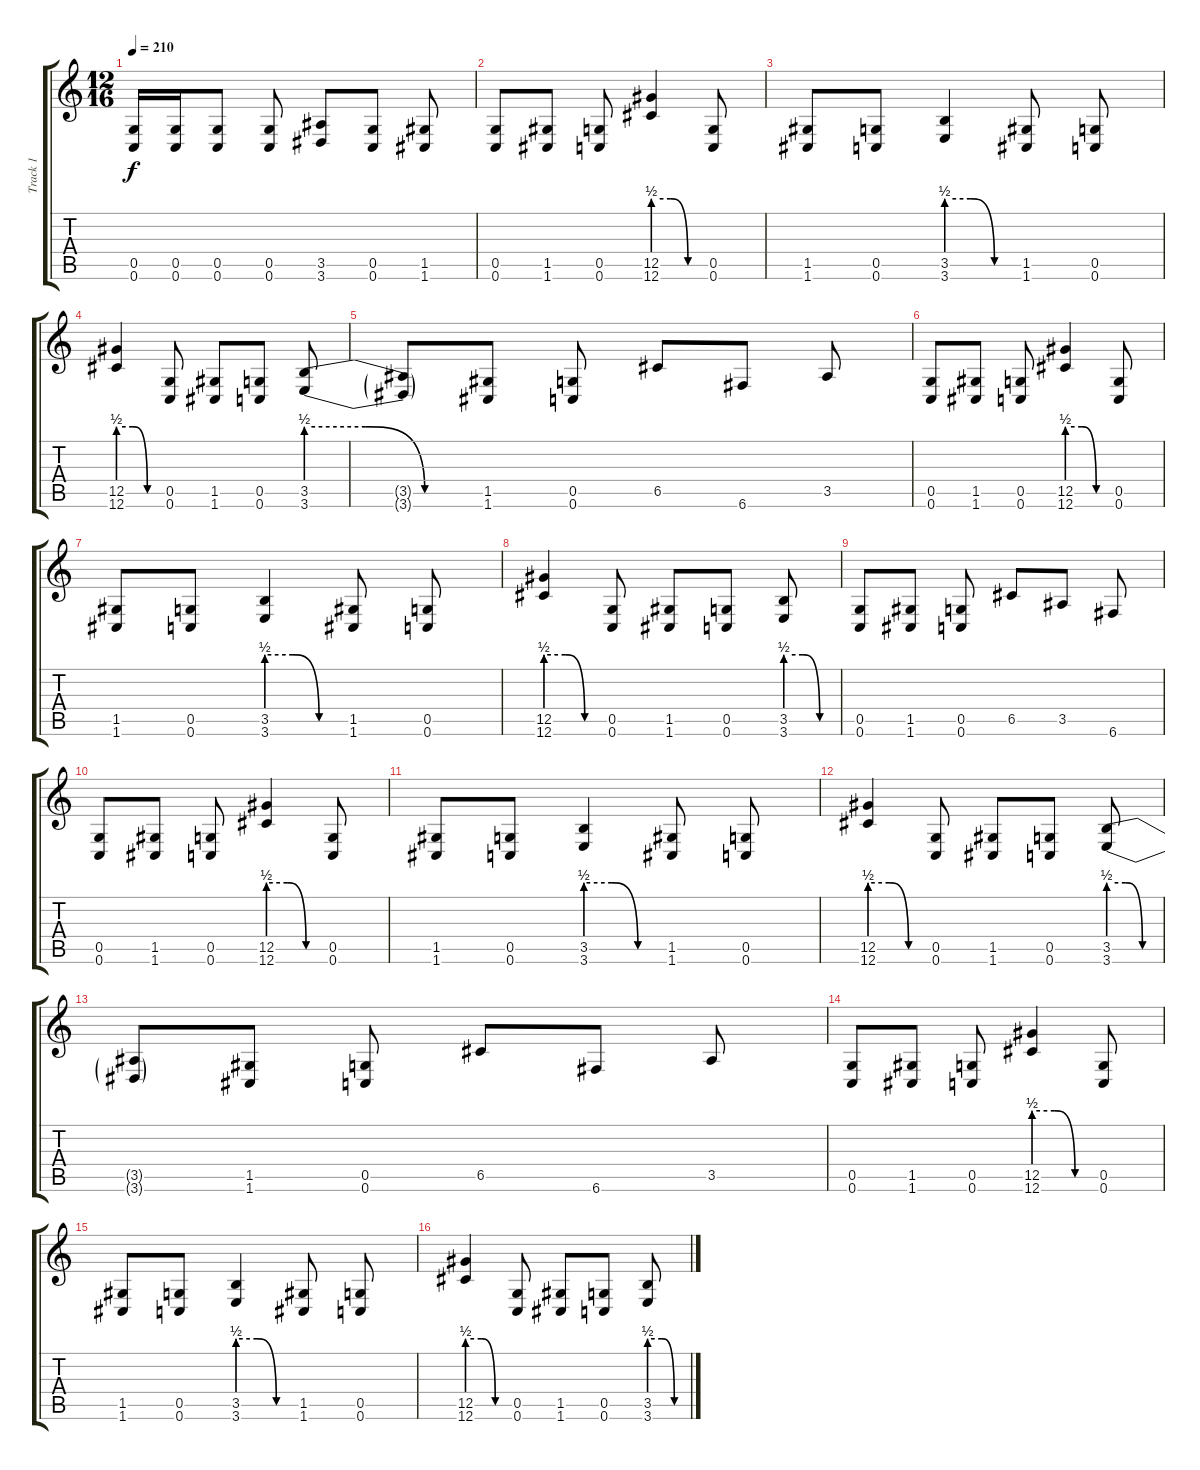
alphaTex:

\track ("Track 1" "Track 1") {instrument overdrivenguitar}
\staff {score tabs}
\tuning (D4 A3 F3 C3 G2 C2) {hide}
\ts (12 16)
\tempo 210
\clef g2
\ks c
(0.5 0.6).16{dy f} (0.5 0.6).16 (0.5 0.6).8 (0.5 0.6).8 (3.5 3.6).8 (0.5 0.6).8 (1.5 1.6).8 |
(0.5 0.6).8 (1.5 1.6).8 (0.5 0.6).8 (12.5{be (custom 0 2 20 2 40 0 60 0)} 12.6{be (custom 0 2 20 2 40 0 60 0)}).4 (0.5 0.6).8 |
(1.5 1.6).8 (0.5 0.6).8 (3.5{be (custom 0 2 20 2 40 0 60 0)} 3.6{be (custom 0 2 20 2 40 0 60 0)}).4 (1.5 1.6).8 (0.5 0.6).8 |
(12.5{be (custom 0 2 20 2 40 0 60 0)} 12.6{be (custom 0 2 20 2 40 0 60 0)}).4 (0.5 0.6).8 (1.5 1.6).8 (0.5 0.6).8 (3.5{be (custom 0 2 20 2 40 0 60 0)} 3.6{be (custom 0 2 20 2 40 0 60 0)}).8 |
(3.5{t} 3.6{t}).8 (1.5 1.6).8 (0.5 0.6).8 6.5.8 6.6.8 3.5.8 |
(0.5 0.6).8 (1.5 1.6).8 (0.5 0.6).8 (12.5{be (custom 0 2 20 2 40 0 60 0)} 12.6{be (custom 0 2 20 2 40 0 60 0)}).4 (0.5 0.6).8 |
(1.5 1.6).8 (0.5 0.6).8 (3.5{be (custom 0 2 20 2 40 0 60 0)} 3.6{be (custom 0 2 20 2 40 0 60 0)}).4 (1.5 1.6).8 (0.5 0.6).8 |
(12.5{be (custom 0 2 20 2 40 0 60 0)} 12.6{be (custom 0 2 20 2 40 0 60 0)}).4 (0.5 0.6).8 (1.5 1.6).8 (0.5 0.6).8 (3.5{be (custom 0 2 20 2 40 0 60 0)} 3.6{be (custom 0 2 20 2 40 0 60 0)}).8 |
(0.5 0.6).8 (1.5 1.6).8 (0.5 0.6).8 6.5.8 3.5.8 6.6.8 |
(0.5 0.6).8 (1.5 1.6).8 (0.5 0.6).8 (12.5{be (custom 0 2 20 2 40 0 60 0)} 12.6{be (custom 0 2 20 2 40 0 60 0)}).4 (0.5 0.6).8 |
(1.5 1.6).8 (0.5 0.6).8 (3.5{be (custom 0 2 20 2 40 0 60 0)} 3.6{be (custom 0 2 20 2 40 0 60 0)}).4 (1.5 1.6).8 (0.5 0.6).8 |
(12.5{be (custom 0 2 20 2 40 0 60 0)} 12.6{be (custom 0 2 20 2 40 0 60 0)}).4 (0.5 0.6).8 (1.5 1.6).8 (0.5 0.6).8 (3.5{be (custom 0 2 20 2 40 0 60 0)} 3.6{be (custom 0 2 20 2 40 0 60 0)}).8 |
(3.5{t} 3.6{t}).8 (1.5 1.6).8 (0.5 0.6).8 6.5.8 6.6.8 3.5.8 |
(0.5 0.6).8 (1.5 1.6).8 (0.5 0.6).8 (12.5{be (custom 0 2 20 2 40 0 60 0)} 12.6{be (custom 0 2 20 2 40 0 60 0)}).4 (0.5 0.6).8 |
(1.5 1.6).8 (0.5 0.6).8 (3.5{be (custom 0 2 20 2 40 0 60 0)} 3.6{be (custom 0 2 20 2 40 0 60 0)}).4 (1.5 1.6).8 (0.5 0.6).8 |
(12.5{be (custom 0 2 20 2 40 0 60 0)} 12.6{be (custom 0 2 20 2 40 0 60 0)}).4 (0.5 0.6).8 (1.5 1.6).8 (0.5 0.6).8 (3.5{be (custom 0 2 20 2 40 0 60 0)} 3.6{be (custom 0 2 20 2 40 0 60 0)}).8
